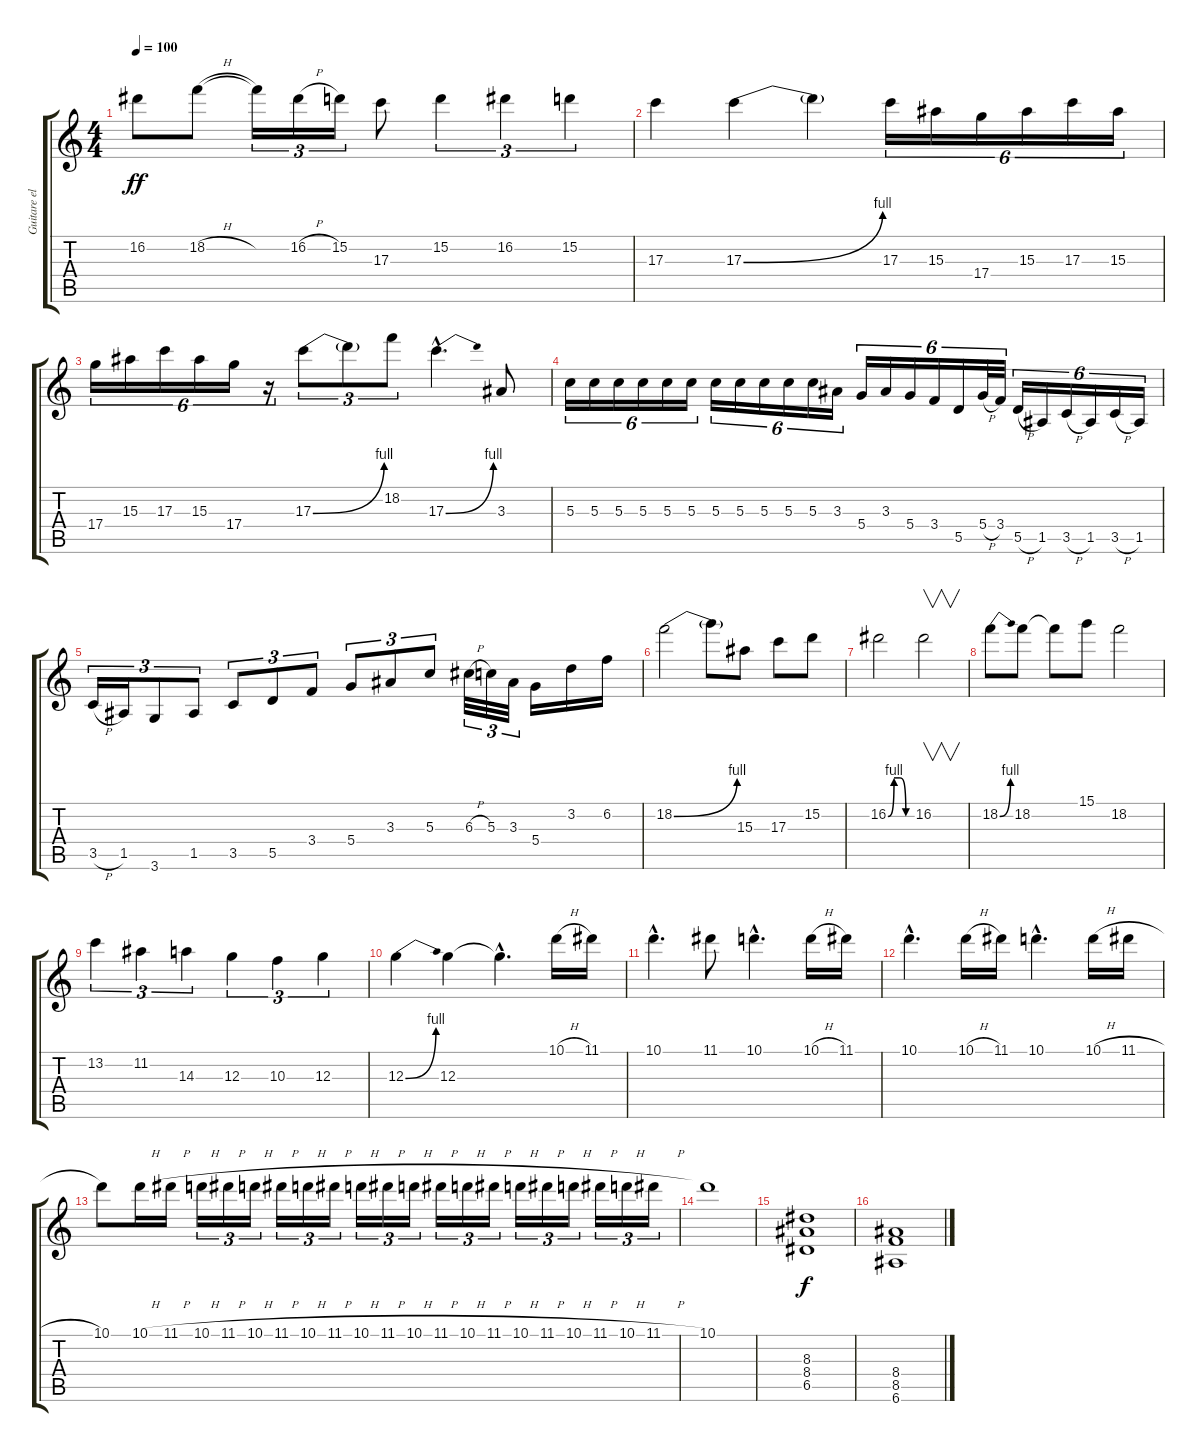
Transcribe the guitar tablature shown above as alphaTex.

\track ("Guitare electrique 2" "Guitare el") {instrument distortionguitar}
\staff {score tabs}
\tuning (E4 B3 G3 D3 A2 E2) {hide}
\ts (4 4)
\tempo 100
\clef g2
\ks c
16.2.8{dy ff} 18.2{h}.8 18.2{t}.16{tu (3 2)} 16.2{h}.16{tu (3 2)} 15.2.16{tu (3 2)} 17.3.8 15.2.4{tu (3 2)} 16.2.4{tu (3 2)} 15.2.4{tu (3 2)} |
17.3.4 17.3{be (bend 0 0 60 4)}.4 17.3{t}.4 17.3.16{tu (6 4)} 15.3.16{tu (6 4)} 17.4.16{tu (6 4)} 15.3.16{tu (6 4)} 17.3.16{tu (6 4)} 15.3.16{tu (6 4)} |
17.4.16{tu (6 4)} 15.3.16{tu (6 4)} 17.3.16{tu (6 4)} 15.3.16{tu (6 4)} 17.4.16{tu (6 4)} r.16{tu (6 4)} 17.3{be (bend 0 0 60 4)}.8{tu (3 2)} 17.3{t}.8{tu (3 2)} 18.2.8{tu (3 2)} 17.3{be (bend 0 0 60 4) hac}.4{d} 3.3.8 |
5.3.16{tu (6 4)} 5.3.16{tu (6 4)} 5.3.16{tu (6 4)} 5.3.16{tu (6 4)} 5.3.16{tu (6 4)} 5.3.16{tu (6 4)} 5.3.16{tu (6 4)} 5.3.16{tu (6 4)} 5.3.16{tu (6 4)} 5.3.16{tu (6 4)} 5.3.16{tu (6 4)} 3.3.16{tu (6 4)} 5.4.16{tu (6 4)} 3.3.16{tu (6 4)} 5.4.16{tu (6 4)} 3.4.16{tu (6 4)} 5.5.16{tu (6 4)} 5.4{h}.32{tu (6 4)} 3.4.32{tu (6 4)} 5.5{h}.16{tu (6 4)} 1.5.16{tu (6 4)} 3.5{h}.16{tu (6 4)} 1.5.16{tu (6 4)} 3.5{h}.16{tu (6 4)} 1.5.16{tu (6 4)} |
3.5{h}.16{tu (3 2)} 1.5.16{tu (3 2)} 3.6.8{tu (3 2)} 1.5.8{tu (3 2)} 3.5.8{tu (3 2)} 5.5.8{tu (3 2)} 3.4.8{tu (3 2)} 5.4.8{tu (3 2)} 3.3.8{tu (3 2)} 5.3.8{tu (3 2)} 6.3{h}.32{tu (3 2)} 5.3.32{tu (3 2)} 3.3.32{tu (3 2)} 5.4.16 3.2.16 6.2.16 |
18.2{be (bend 0 0 60 4)}.2 18.2{t}.8 15.3.8 17.3.8 15.2.8 |
16.2{be (custom 0 0 15 4 30 4 45 0 60 0)}.2 16.2.2{v} |
18.2{be (bend 0 0 60 4)}.8 18.2.8 18.2{t}.8 15.1.8 18.2.2 |
13.2.4{tu (3 2)} 11.2.4{tu (3 2)} 14.3.4{tu (3 2)} 12.3.4{tu (3 2)} 10.3.4{tu (3 2)} 12.3.4{tu (3 2)} |
12.3{be (bend 0 0 60 4)}.4 12.3.4 12.3{hac t}.4{d} 10.1{h}.16 11.1.16 |
10.1{hac}.4{d} 11.1.8 10.1{hac}.4{d} 10.1{h}.16 11.1.16 |
10.1{hac}.4{d} 10.1{h}.16 11.1.16 10.1{hac}.4{d} 10.1{h}.16 11.1{h}.16 |
10.1.8 10.1{h}.16 11.1{h}.16 10.1{h}.16{tu (3 2)} 11.1{h}.16{tu (3 2)} 10.1{h}.16{tu (3 2)} 11.1{h}.16{tu (3 2)} 10.1{h}.16{tu (3 2)} 11.1{h}.16{tu (3 2)} 10.1{h}.16{tu (3 2)} 11.1{h}.16{tu (3 2)} 10.1{h}.16{tu (3 2)} 11.1{h}.16{tu (3 2)} 10.1{h}.16{tu (3 2)} 11.1{h}.16{tu (3 2)} 10.1{h}.16{tu (3 2)} 11.1{h}.16{tu (3 2)} 10.1{h}.16{tu (3 2)} 11.1{h}.16{tu (3 2)} 10.1{h}.16{tu (3 2)} 11.1{h}.16{tu (3 2)} |
10.1.1 |
(8.3 8.4 6.5).1{dy f} |
(8.4 8.5 6.6).1
